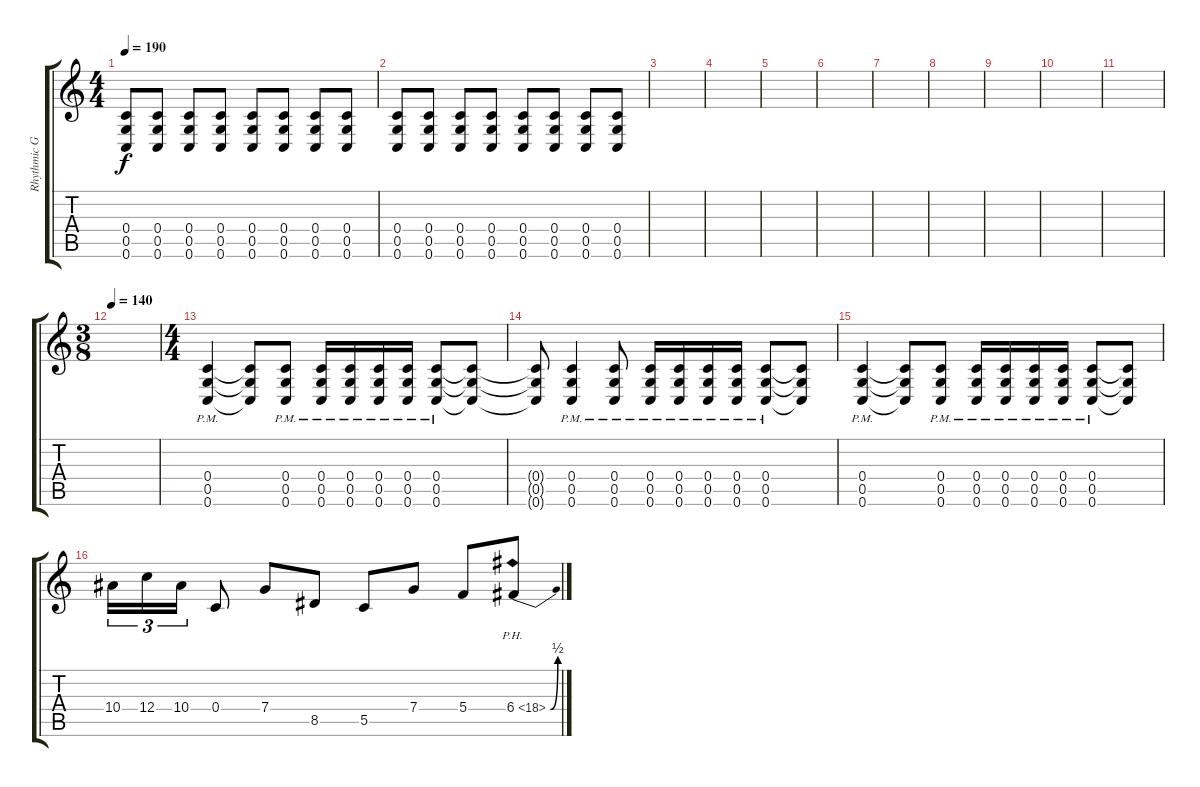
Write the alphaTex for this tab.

\track ("Rhythmic Guitar (Drop C)" "Rhythmic G") {instrument distortionguitar}
\staff {score tabs}
\tuning (D4 A3 F3 C3 G2 C2) {hide}
\ts (4 4)
\tempo 190
\clef g2
\ks c
(0.4 0.5 0.6).8{dy f} (0.4 0.5 0.6).8 (0.4 0.5 0.6).8 (0.4 0.5 0.6).8 (0.4 0.5 0.6).8 (0.4 0.5 0.6).8 (0.4 0.5 0.6).8 (0.4 0.5 0.6).8 |
(0.4 0.5 0.6).8 (0.4 0.5 0.6).8 (0.4 0.5 0.6).8 (0.4 0.5 0.6).8 (0.4 0.5 0.6).8 (0.4 0.5 0.6).8 (0.4 0.5 0.6).8 (0.4 0.5 0.6).8 |
|
|
|
|
|
|
|
|
|
\ts (3 8)
\tempo 140
|
\ts (4 4)
(0.4{pm} 0.5{pm} 0.6{pm}).4 (0.4{t} 0.5{t} 0.6{t}).8 (0.4{pm} 0.5{pm} 0.6{pm}).8 (0.4{pm} 0.5{pm} 0.6{pm}).16 (0.4{pm} 0.5{pm} 0.6{pm}).16 (0.4{pm} 0.5{pm} 0.6{pm}).16 (0.4{pm} 0.5{pm} 0.6{pm}).16 (0.4{pm} 0.5{pm} 0.6{pm}).8 (0.4{t} 0.5{t} 0.6{t}).8 |
(0.4{t} 0.5{t} 0.6{t}).8 (0.4{pm} 0.5{pm} 0.6{pm}).4 (0.4{pm} 0.5{pm} 0.6{pm}).8 (0.4{pm} 0.5{pm} 0.6{pm}).16 (0.4{pm} 0.5{pm} 0.6{pm}).16 (0.4{pm} 0.5{pm} 0.6{pm}).16 (0.4{pm} 0.5{pm} 0.6{pm}).16 (0.4{pm} 0.5{pm} 0.6{pm}).8 (0.4{t} 0.5{t} 0.6{t}).8 |
(0.4{pm} 0.5{pm} 0.6{pm}).4 (0.4{t} 0.5{t} 0.6{t}).8 (0.4{pm} 0.5{pm} 0.6{pm}).8 (0.4{pm} 0.5{pm} 0.6{pm}).16 (0.4{pm} 0.5{pm} 0.6{pm}).16 (0.4{pm} 0.5{pm} 0.6{pm}).16 (0.4{pm} 0.5{pm} 0.6{pm}).16 (0.4{pm} 0.5{pm} 0.6{pm}).8 (0.4{t} 0.5{t} 0.6{t}).8 |
10.4.16{tu (3 2)} 12.4.16{tu (3 2)} 10.4.16{tu (3 2)} 0.4.8 7.4.8 8.5.8 5.5.8 7.4.8 5.4.8 6.4{be (bend 0 0 60 2) ph 12}.8
